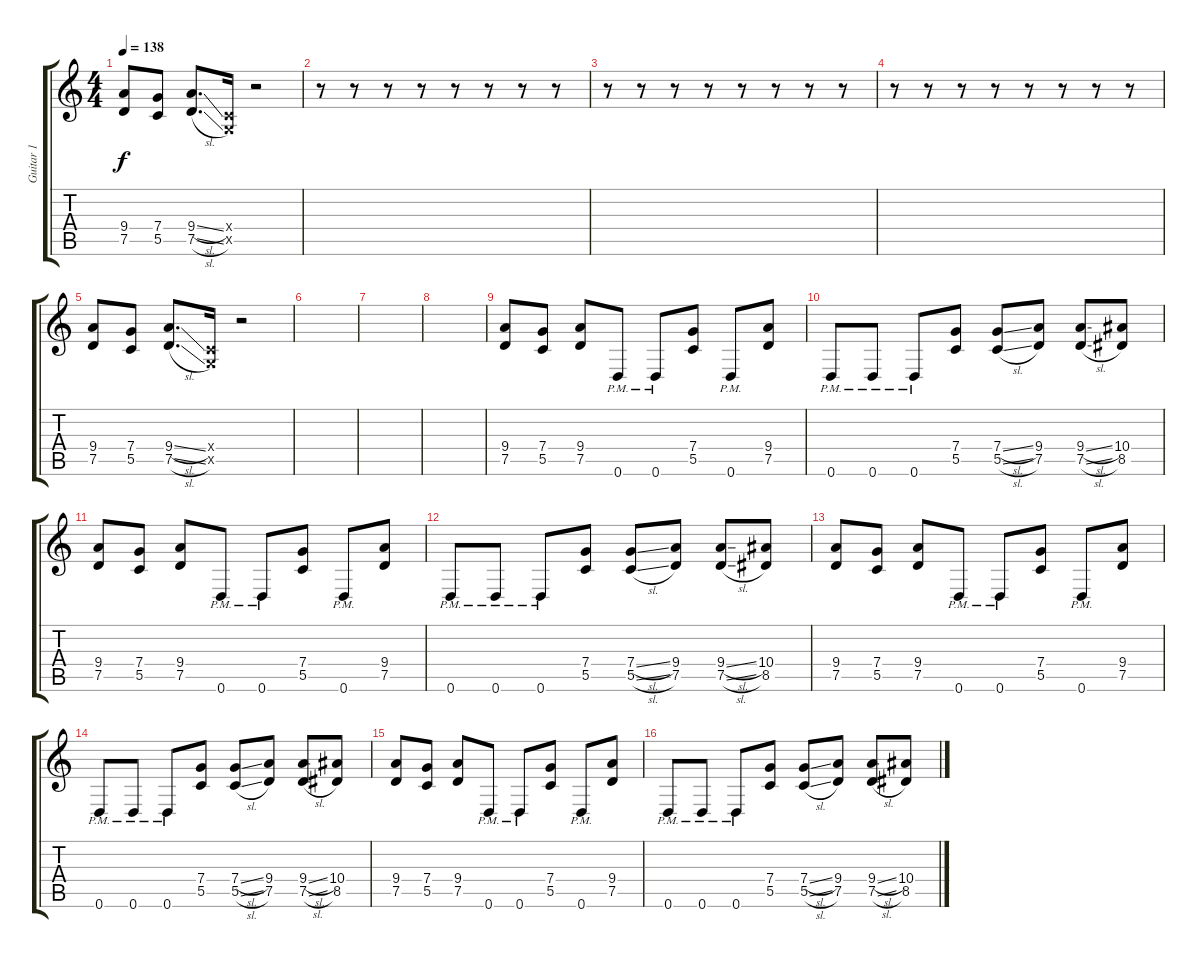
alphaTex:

\track ("Guitar 1" "Guitar 1") {instrument distortionguitar}
\staff {score tabs}
\tuning (D4 A3 F3 C3 G2 D2) {hide}
\ts (4 4)
\tempo 138
\clef g2
\ks c
(9.4 7.5).8{dy f} (7.4 5.5).8 (9.4{sl} 7.5{sl}).8{d} (0.4{x} 0.5{x}).16 r.2 |
r.8 r.8 r.8 r.8 r.8 r.8 r.8 r.8 |
r.8 r.8 r.8 r.8 r.8 r.8 r.8 r.8 |
r.8 r.8 r.8 r.8 r.8 r.8 r.8 r.8 |
(9.4 7.5).8 (7.4 5.5).8 (9.4{sl} 7.5{sl}).8{d} (0.4{x} 0.5{x}).16 r.2 |
|
|
|
(9.4 7.5).8{balance 13} (7.4 5.5).8 (9.4 7.5).8 0.6{pm}.8 0.6{pm}.8 (7.4 5.5).8 0.6{pm}.8 (9.4 7.5).8 |
0.6{pm}.8 0.6{pm}.8 0.6{pm}.8 (7.4 5.5).8 (7.4{sl} 5.5{sl}).8 (9.4 7.5).8 (9.4{sl} 7.5{sl}).8 (10.4 8.5).8 |
(9.4 7.5).8 (7.4 5.5).8 (9.4 7.5).8 0.6{pm}.8 0.6{pm}.8 (7.4 5.5).8 0.6{pm}.8 (9.4 7.5).8 |
0.6{pm}.8 0.6{pm}.8 0.6{pm}.8 (7.4 5.5).8 (7.4{sl} 5.5{sl}).8 (9.4 7.5).8 (9.4{sl} 7.5{sl}).8 (10.4 8.5).8 |
(9.4 7.5).8{balance 13} (7.4 5.5).8 (9.4 7.5).8 0.6{pm}.8 0.6{pm}.8 (7.4 5.5).8 0.6{pm}.8 (9.4 7.5).8 |
0.6{pm}.8 0.6{pm}.8 0.6{pm}.8 (7.4 5.5).8 (7.4{sl} 5.5{sl}).8 (9.4 7.5).8 (9.4{sl} 7.5{sl}).8 (10.4 8.5).8 |
(9.4 7.5).8 (7.4 5.5).8 (9.4 7.5).8 0.6{pm}.8 0.6{pm}.8 (7.4 5.5).8 0.6{pm}.8 (9.4 7.5).8 |
0.6{pm}.8 0.6{pm}.8 0.6{pm}.8 (7.4 5.5).8 (7.4{sl} 5.5{sl}).8 (9.4 7.5).8 (9.4{sl} 7.5{sl}).8 (10.4 8.5).8
